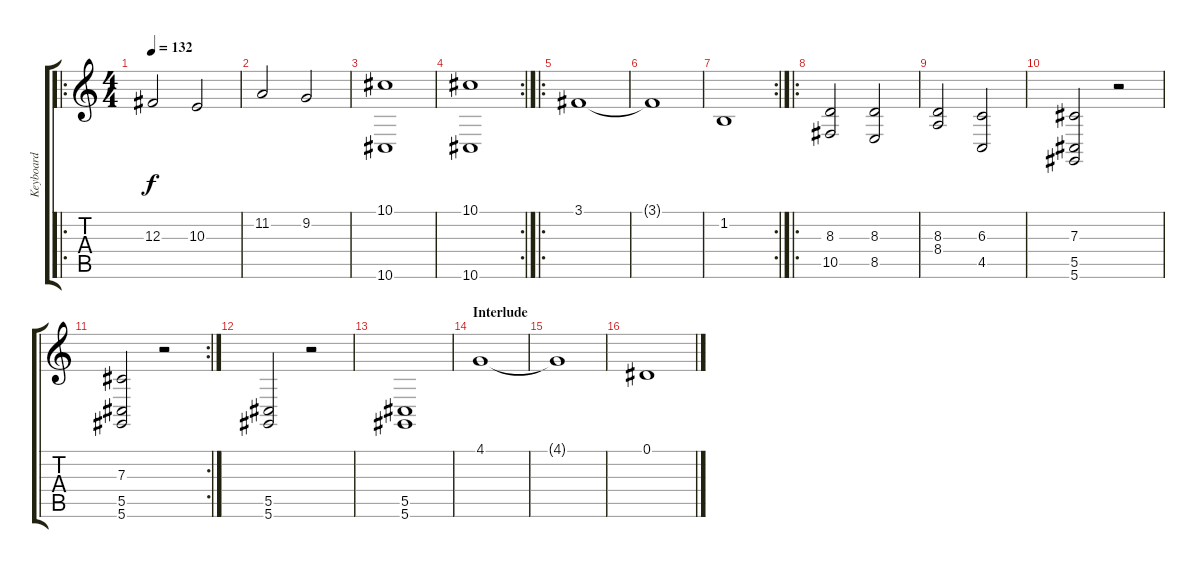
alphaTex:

\track ("Keyboard" "Keyboard") {instrument stringensemble1}
\staff {score tabs}
\tuning (Eb4 Bb3 Gb3 Db3 Ab2 Eb2) {hide}
\ro
\ts (4 4)
\tempo 132
\clef g2
\ks c
12.3.2{dy f} 10.3.2 |
11.2.2 9.2.2 |
(10.1 10.6).1 |
\rc 2
(10.1 10.6).1 |
\ro
3.1.1 |
3.1{t}.1 |
\rc 2
1.2.1 |
\ro
(8.3 10.5).2 (8.3 8.5).2 |
(8.3 8.4).2 (6.3 4.5).2 |
(7.3 5.5 5.6).2 r.2 |
\rc 2
(7.3 5.5 5.6).2 r.2 |
(5.5 5.6).2 r.2 |
(5.5 5.6).1 |
\section ("" "Interlude")
4.1.1 |
4.1{t}.1 |
0.1.1
